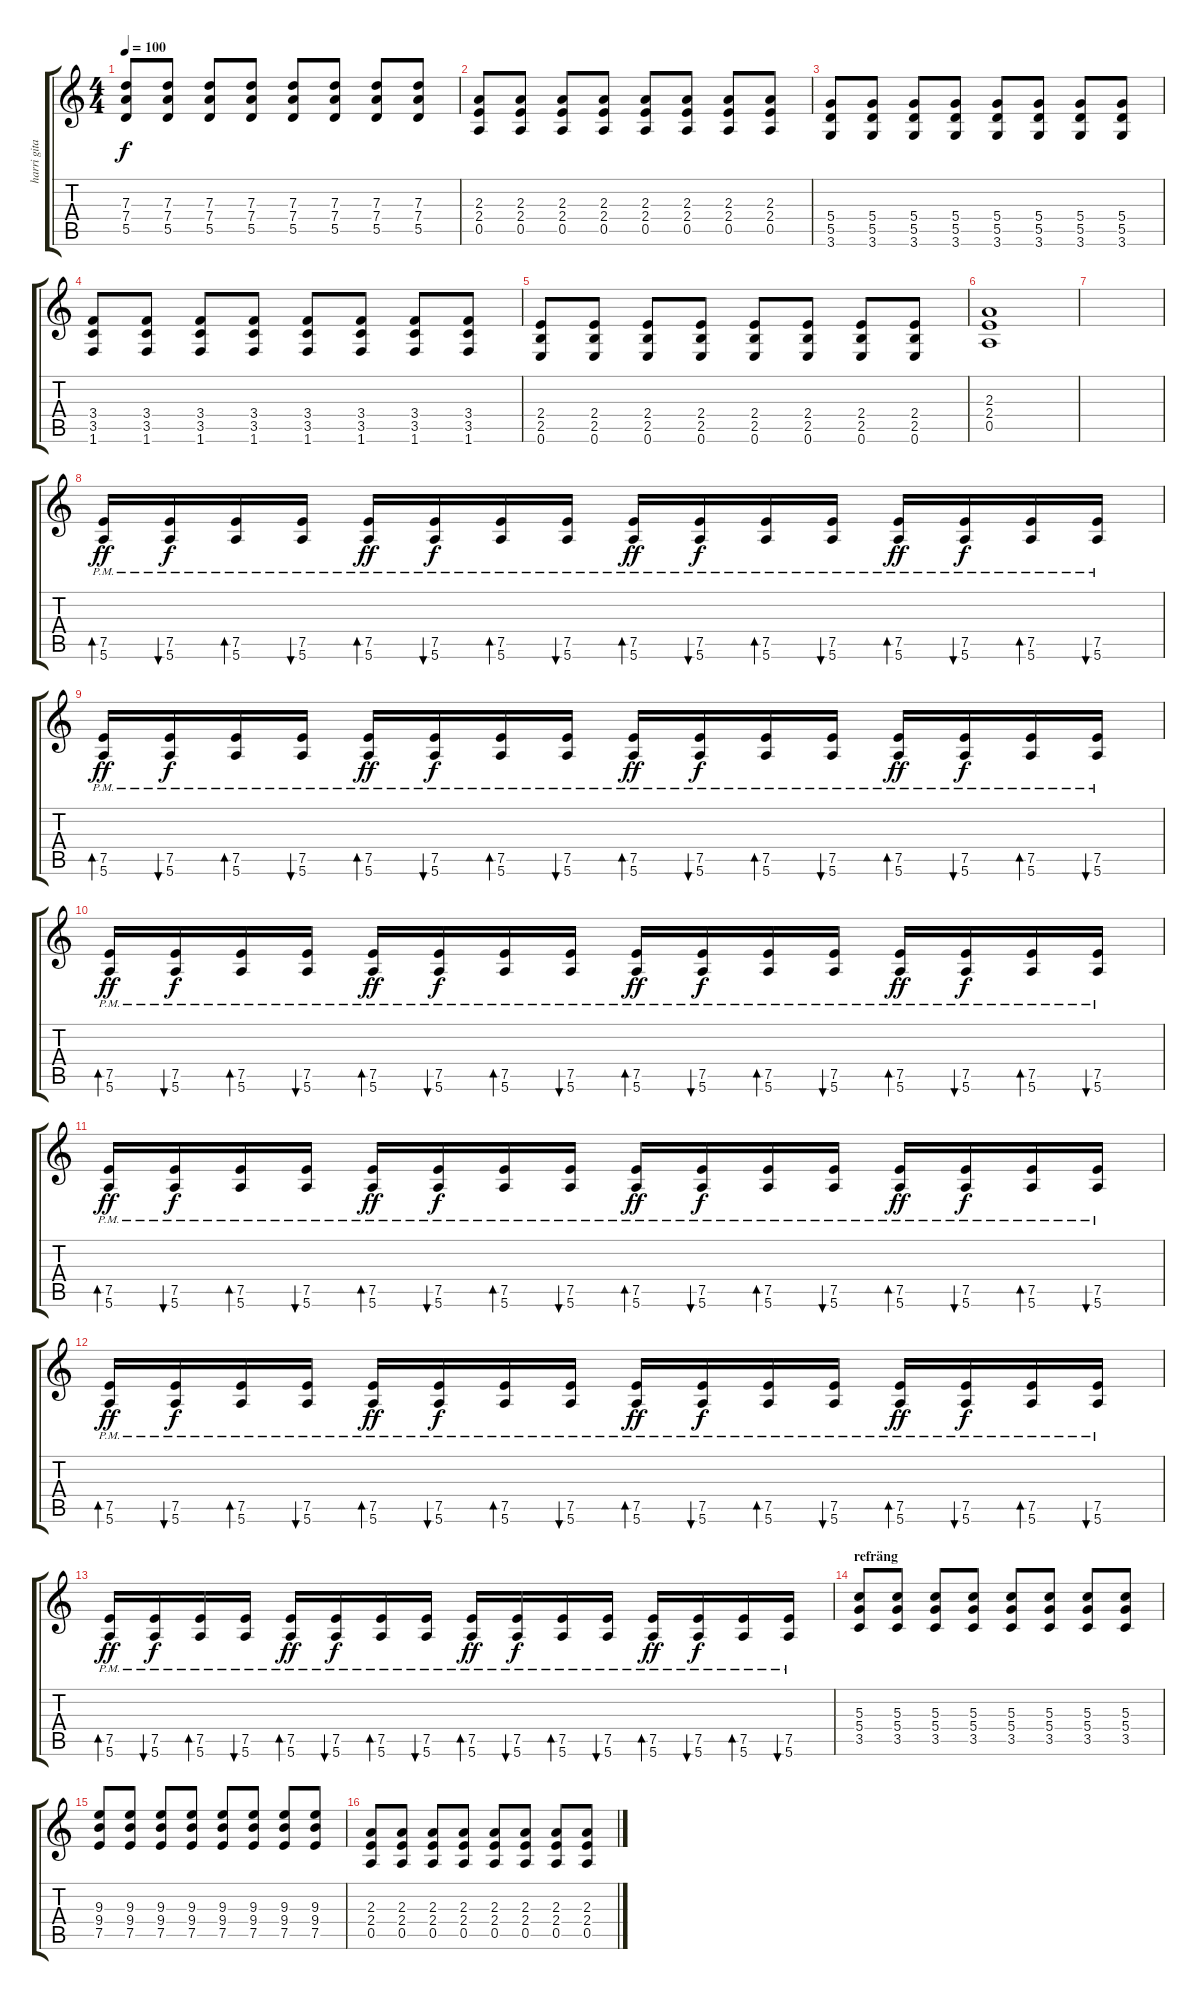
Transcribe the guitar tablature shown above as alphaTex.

\track ("harri gitarr" "harri gita") {instrument overdrivenguitar}
\staff {score tabs}
\tuning (E4 B3 G3 D3 A2 E2) {hide}
\ts (4 4)
\tempo 100
\clef g2
\ks c
(7.3 7.4 5.5).8{dy f} (7.3 7.4 5.5).8 (7.3 7.4 5.5).8 (7.3 7.4 5.5).8 (7.3 7.4 5.5).8 (7.3 7.4 5.5).8 (7.3 7.4 5.5).8 (7.3 7.4 5.5).8 |
(2.3 2.4 0.5).8 (2.3 2.4 0.5).8 (2.3 2.4 0.5).8 (2.3 2.4 0.5).8 (2.3 2.4 0.5).8 (2.3 2.4 0.5).8 (2.3 2.4 0.5).8 (2.3 2.4 0.5).8 |
(5.4 5.5 3.6).8 (5.4 5.5 3.6).8 (5.4 5.5 3.6).8 (5.4 5.5 3.6).8 (5.4 5.5 3.6).8 (5.4 5.5 3.6).8 (5.4 5.5 3.6).8 (5.4 5.5 3.6).8 |
(3.4 3.5 1.6).8 (3.4 3.5 1.6).8 (3.4 3.5 1.6).8 (3.4 3.5 1.6).8 (3.4 3.5 1.6).8 (3.4 3.5 1.6).8 (3.4 3.5 1.6).8 (3.4 3.5 1.6).8 |
(2.4 2.5 0.6).8 (2.4 2.5 0.6).8 (2.4 2.5 0.6).8 (2.4 2.5 0.6).8 (2.4 2.5 0.6).8 (2.4 2.5 0.6).8 (2.4 2.5 0.6).8 (2.4 2.5 0.6).8 |
(2.3 2.4 0.5).1{volume 0} |
|
(7.5{pm} 5.6{pm}).16{bd 60 dy ff volume 8} (7.5{pm} 5.6{pm}).16{bu 60 dy f} (7.5{pm} 5.6{pm}).16{bd 60} (7.5{pm} 5.6{pm}).16{bu 60} (7.5{pm} 5.6{pm}).16{bd 60 dy ff} (7.5{pm} 5.6{pm}).16{bu 60 dy f} (7.5{pm} 5.6{pm}).16{bd 60} (7.5{pm} 5.6{pm}).16{bu 60} (7.5{pm} 5.6{pm}).16{bd 60 dy ff} (7.5{pm} 5.6{pm}).16{bu 60 dy f} (7.5{pm} 5.6{pm}).16{bd 60} (7.5{pm} 5.6{pm}).16{bu 60} (7.5{pm} 5.6{pm}).16{bd 60 dy ff} (7.5{pm} 5.6{pm}).16{bu 60 dy f} (7.5{pm} 5.6{pm}).16{bd 60} (7.5{pm} 5.6{pm}).16{bu 60} |
(7.5{pm} 5.6{pm}).16{bd 60 dy ff} (7.5{pm} 5.6{pm}).16{bu 60 dy f} (7.5{pm} 5.6{pm}).16{bd 60} (7.5{pm} 5.6{pm}).16{bu 60} (7.5{pm} 5.6{pm}).16{bd 60 dy ff} (7.5{pm} 5.6{pm}).16{bu 60 dy f} (7.5{pm} 5.6{pm}).16{bd 60} (7.5{pm} 5.6{pm}).16{bu 60} (7.5{pm} 5.6{pm}).16{bd 60 dy ff} (7.5{pm} 5.6{pm}).16{bu 60 dy f} (7.5{pm} 5.6{pm}).16{bd 60} (7.5{pm} 5.6{pm}).16{bu 60} (7.5{pm} 5.6{pm}).16{bd 60 dy ff} (7.5{pm} 5.6{pm}).16{bu 60 dy f} (7.5{pm} 5.6{pm}).16{bd 60} (7.5{pm} 5.6{pm}).16{bu 60} |
(7.5{pm} 5.6{pm}).16{bd 60 dy ff} (7.5{pm} 5.6{pm}).16{bu 60 dy f} (7.5{pm} 5.6{pm}).16{bd 60} (7.5{pm} 5.6{pm}).16{bu 60} (7.5{pm} 5.6{pm}).16{bd 60 dy ff} (7.5{pm} 5.6{pm}).16{bu 60 dy f} (7.5{pm} 5.6{pm}).16{bd 60} (7.5{pm} 5.6{pm}).16{bu 60} (7.5{pm} 5.6{pm}).16{bd 60 dy ff} (7.5{pm} 5.6{pm}).16{bu 60 dy f} (7.5{pm} 5.6{pm}).16{bd 60} (7.5{pm} 5.6{pm}).16{bu 60} (7.5{pm} 5.6{pm}).16{bd 60 dy ff} (7.5{pm} 5.6{pm}).16{bu 60 dy f} (7.5{pm} 5.6{pm}).16{bd 60} (7.5{pm} 5.6{pm}).16{bu 60} |
(7.5{pm} 5.6{pm}).16{bd 60 dy ff} (7.5{pm} 5.6{pm}).16{bu 60 dy f} (7.5{pm} 5.6{pm}).16{bd 60} (7.5{pm} 5.6{pm}).16{bu 60} (7.5{pm} 5.6{pm}).16{bd 60 dy ff} (7.5{pm} 5.6{pm}).16{bu 60 dy f} (7.5{pm} 5.6{pm}).16{bd 60} (7.5{pm} 5.6{pm}).16{bu 60} (7.5{pm} 5.6{pm}).16{bd 60 dy ff} (7.5{pm} 5.6{pm}).16{bu 60 dy f} (7.5{pm} 5.6{pm}).16{bd 60} (7.5{pm} 5.6{pm}).16{bu 60} (7.5{pm} 5.6{pm}).16{bd 60 dy ff} (7.5{pm} 5.6{pm}).16{bu 60 dy f} (7.5{pm} 5.6{pm}).16{bd 60} (7.5{pm} 5.6{pm}).16{bu 60} |
(7.5{pm} 5.6{pm}).16{bd 60 dy ff} (7.5{pm} 5.6{pm}).16{bu 60 dy f} (7.5{pm} 5.6{pm}).16{bd 60} (7.5{pm} 5.6{pm}).16{bu 60} (7.5{pm} 5.6{pm}).16{bd 60 dy ff} (7.5{pm} 5.6{pm}).16{bu 60 dy f} (7.5{pm} 5.6{pm}).16{bd 60} (7.5{pm} 5.6{pm}).16{bu 60} (7.5{pm} 5.6{pm}).16{bd 60 dy ff} (7.5{pm} 5.6{pm}).16{bu 60 dy f} (7.5{pm} 5.6{pm}).16{bd 60} (7.5{pm} 5.6{pm}).16{bu 60} (7.5{pm} 5.6{pm}).16{bd 60 dy ff} (7.5{pm} 5.6{pm}).16{bu 60 dy f} (7.5{pm} 5.6{pm}).16{bd 60} (7.5{pm} 5.6{pm}).16{bu 60} |
(7.5{pm} 5.6{pm}).16{bd 60 dy ff} (7.5{pm} 5.6{pm}).16{bu 60 dy f} (7.5{pm} 5.6{pm}).16{bd 60} (7.5{pm} 5.6{pm}).16{bu 60} (7.5{pm} 5.6{pm}).16{bd 60 dy ff} (7.5{pm} 5.6{pm}).16{bu 60 dy f} (7.5{pm} 5.6{pm}).16{bd 60} (7.5{pm} 5.6{pm}).16{bu 60} (7.5{pm} 5.6{pm}).16{bd 60 dy ff} (7.5{pm} 5.6{pm}).16{bu 60 dy f} (7.5{pm} 5.6{pm}).16{bd 60} (7.5{pm} 5.6{pm}).16{bu 60} (7.5{pm} 5.6{pm}).16{bd 60 dy ff} (7.5{pm} 5.6{pm}).16{bu 60 dy f} (7.5{pm} 5.6{pm}).16{bd 60} (7.5{pm} 5.6{pm}).16{bu 60} |
\section ("" "refräng")
(5.3 5.4 3.5).8{volume 6} (5.3 5.4 3.5).8 (5.3 5.4 3.5).8 (5.3 5.4 3.5).8 (5.3 5.4 3.5).8 (5.3 5.4 3.5).8 (5.3 5.4 3.5).8 (5.3 5.4 3.5).8 |
(9.3 9.4 7.5).8 (9.3 9.4 7.5).8 (9.3 9.4 7.5).8 (9.3 9.4 7.5).8 (9.3 9.4 7.5).8 (9.3 9.4 7.5).8 (9.3 9.4 7.5).8 (9.3 9.4 7.5).8 |
(2.3 2.4 0.5).8 (2.3 2.4 0.5).8 (2.3 2.4 0.5).8 (2.3 2.4 0.5).8 (2.3 2.4 0.5).8 (2.3 2.4 0.5).8 (2.3 2.4 0.5).8 (2.3 2.4 0.5).8
